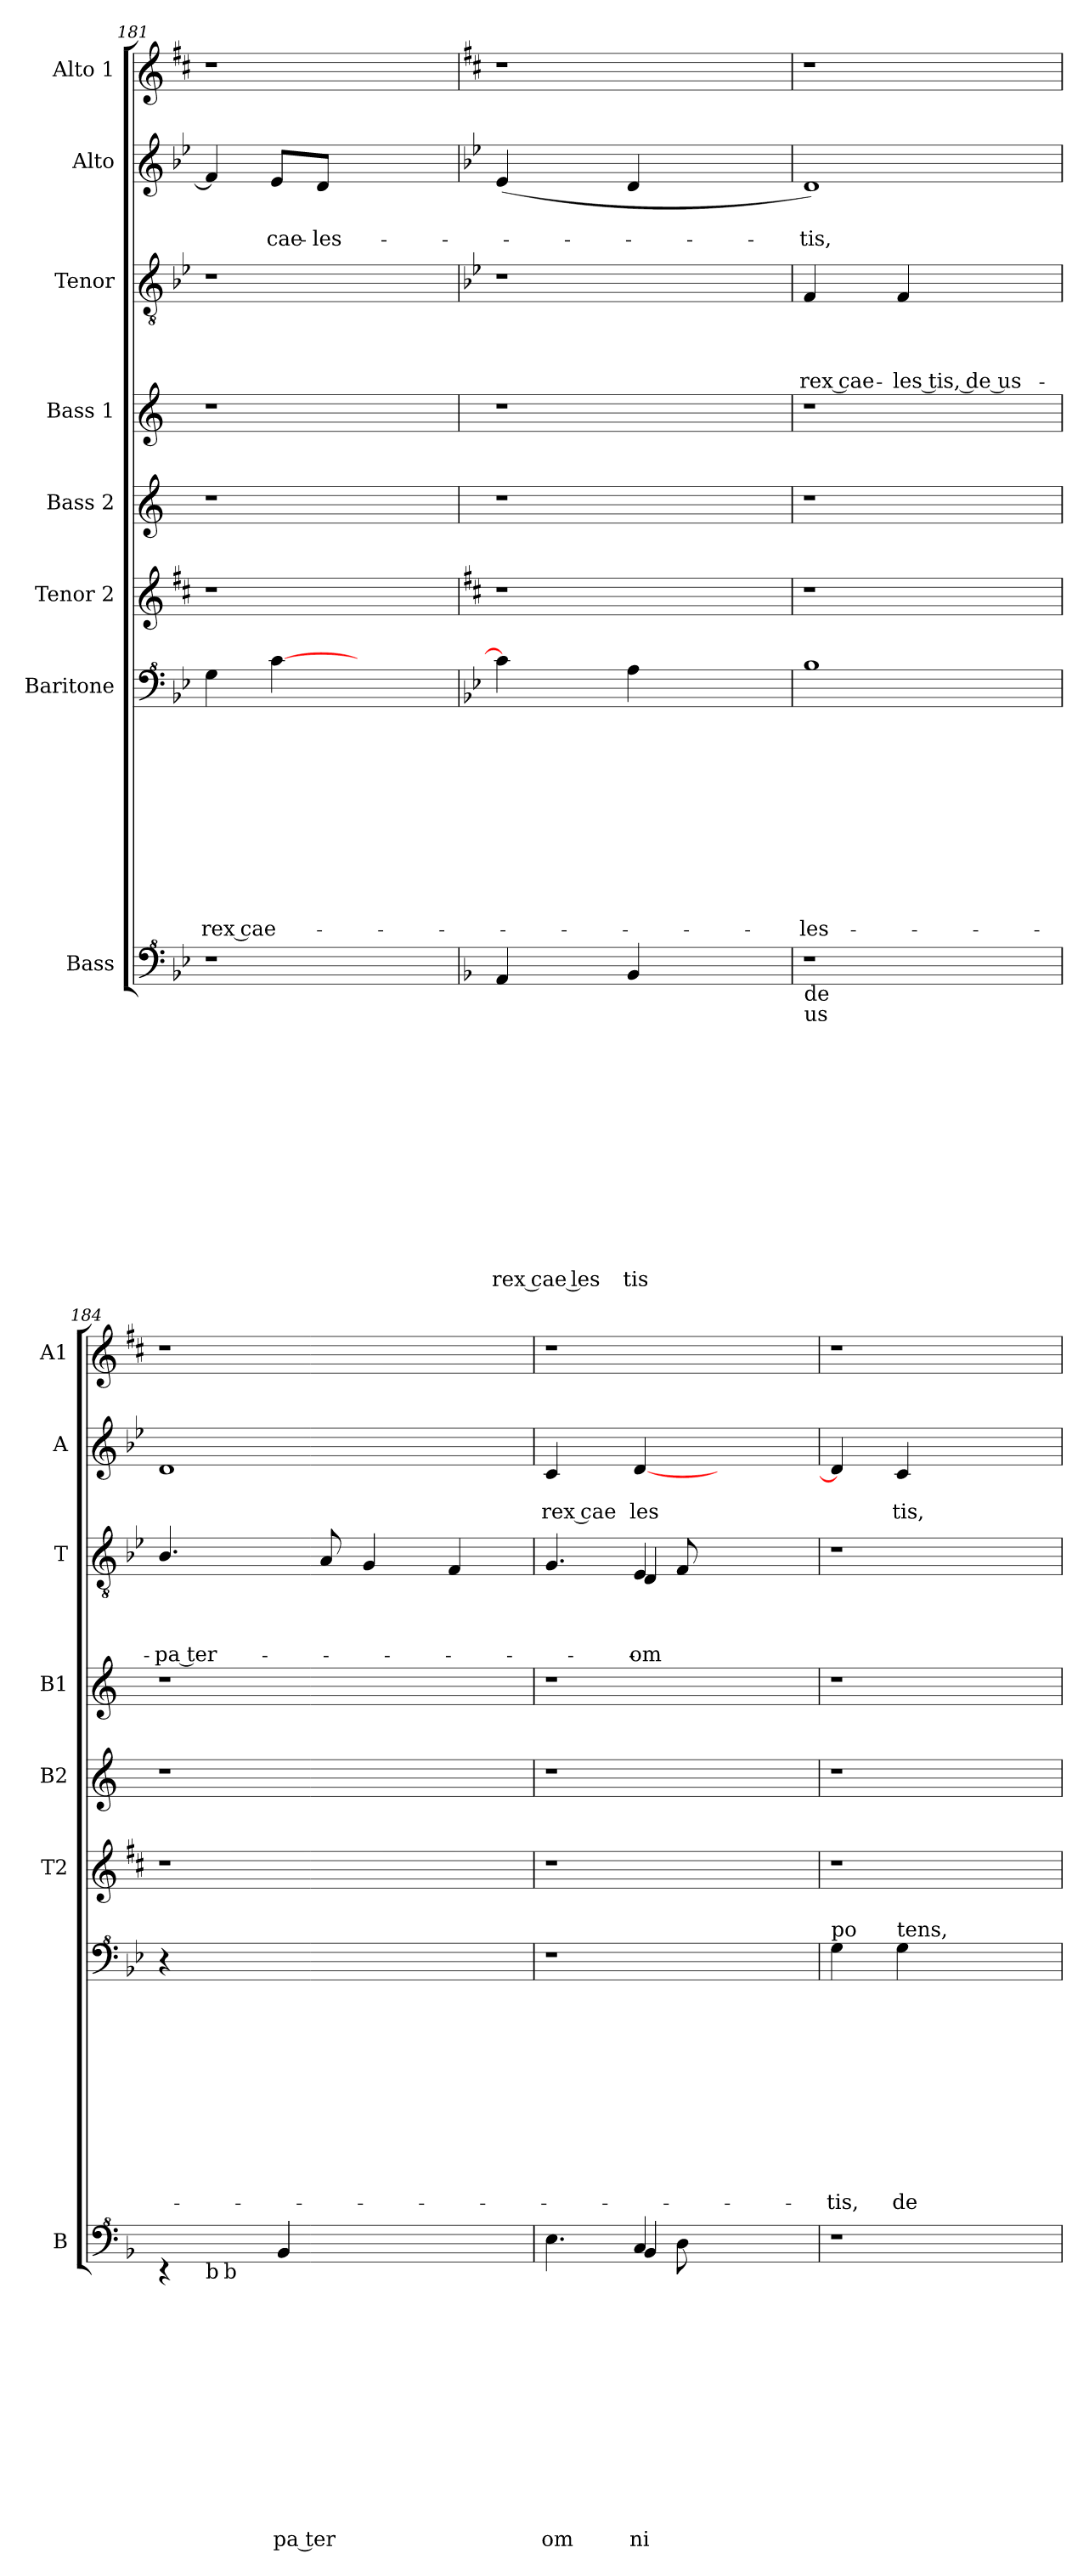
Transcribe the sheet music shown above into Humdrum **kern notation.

**kern	**text	**text	**text	**text	**text	**text	**text	**text	**text	**text	**text	**text	**text	**kern	**text	**text	**text	**text	**text	**text	**text	**text	**text	**text	**text	**kern	**kern	**kern	**kern	**text	**text	**text	**text	**kern	**text	**text	**kern
*part8	*part8	*part8	*part8	*part8	*part8	*part8	*part8	*part8	*part8	*part8	*part8	*part8	*part8	*part7	*part7	*part7	*part7	*part7	*part7	*part7	*part7	*part7	*part7	*part7	*part7	*part6	*part5	*part4	*part3	*part3	*part3	*part3	*part3	*part2	*part2	*part2	*part1
*staff8	*staff8	*staff8	*staff8	*staff8	*staff8	*staff8	*staff8	*staff8	*staff8	*staff8	*staff8	*staff8	*staff8	*staff7	*staff7	*staff7	*staff7	*staff7	*staff7	*staff7	*staff7	*staff7	*staff7	*staff7	*staff7	*staff6	*staff5	*staff4	*staff3	*staff3	*staff3	*staff3	*staff3	*staff2	*staff2	*staff2	*staff1
*I"Bass	*	*	*	*	*	*	*	*	*	*	*	*	*	*I"Baritone	*	*	*	*	*	*	*	*	*	*	*	*I"Tenor 2	*I"Bass 2	*I"Bass 1	*I"Tenor	*	*	*	*	*I"Alto	*	*	*I"Alto 1
*I'B	*	*	*	*	*	*	*	*	*	*	*	*	*	*	*	*	*	*	*	*	*	*	*	*	*	*I'T2	*I'B2	*I'B1	*I'T	*	*	*	*	*I'A	*	*	*I'A1
*clefF^4	*	*	*	*	*	*	*	*	*	*	*	*	*	*clefF^4	*	*	*	*	*	*	*	*	*	*	*	*clefG2	*clefG2	*clefG2	*clefGv2	*	*	*	*	*clefG2	*	*	*clefG2
*	*	*	*	*	*	*	*	*	*	*	*	*	*	*	*	*	*	*	*	*	*	*	*	*	*	*ITrd1c2	*	*	*ITrd1c2	*	*	*	*	*ITrd1c2	*	*	*ITrd1c2
*k[b-e-]	*	*	*	*	*	*	*	*	*	*	*	*	*	*k[b-e-]	*	*	*	*	*	*	*	*	*	*	*	*k[]	*k[]	*k[]	*k[b-e-a-d-]	*	*	*	*	*k[b-e-a-d-]	*	*	*k[]
*B-:	*	*	*	*	*	*	*	*	*	*	*	*	*	*B-:	*	*	*	*	*	*	*	*	*	*	*	*C:	*C:	*C:	*A-:	*	*	*	*	*A-:	*	*	*C:
=181	=181	=181	=181	=181	=181	=181	=181	=181	=181	=181	=181	=181	=181	=181	=181	=181	=181	=181	=181	=181	=181	=181	=181	=181	=181	=181	=181	=181	=181	=181	=181	=181	=181	=181	=181	=181	=181
!	!	!	!	!	!	!	!	!	!	!	!	!	!	!	!	!	!	!	!	!	!	!	!	!	!LO:LY:b	!	!	!	!	!	!	!	!	!	!	!	!
1r	.	.	.	.	.	.	.	.	.	.	.	.	.	4g\	.	.	.	.	.	.	.	.	.	.	rex cae-	1r	1r	1r	1r	.	.	.	.	4e-/]	.	.	1r
!	!	!	!	!	!	!	!	!	!	!	!	!	!	!	!	!	!	!	!	!	!	!	!	!	!	!	!	!	!	!	!	!	!	!	!	!LO:LY:b	!
.	.	.	.	.	.	.	.	.	.	.	.	.	.	[>4cc\	.	.	.	.	.	.	.	.	.	.	.	.	.	.	.	.	.	.	.	8d-/L	.	cae-	.
!	!	!	!	!	!	!	!	!	!	!	!	!	!	!	!	!	!	!	!	!	!	!	!	!	!	!	!	!	!	!	!	!	!	!	!	!LO:LY:b	!
.	.	.	.	.	.	.	.	.	.	.	.	.	.	.	.	.	.	.	.	.	.	.	.	.	.	.	.	.	.	.	.	.	.	8c/J	.	-les-	.
.	.	.	.	.	.	.	.	.	.	.	.	.	.	2ryy	.	.	.	.	.	.	.	.	.	.	.	.	.	.	.	.	.	.	.	2ryy	.	.	.
=182	=182	=182	=182	=182	=182	=182	=182	=182	=182	=182	=182	=182	=182	=182	=182	=182	=182	=182	=182	=182	=182	=182	=182	=182	=182	=182	=182	=182	=182	=182	=182	=182	=182	=182	=182	=182	=182
*k[b-]	*	*	*	*	*	*	*	*	*	*	*	*	*	*	*	*	*	*	*	*	*	*	*	*	*	*	*	*	*	*	*	*	*	*	*	*	*
*F:	*	*	*	*	*	*	*	*	*	*	*	*	*	*	*	*	*	*	*	*	*	*	*	*	*	*	*	*	*	*	*	*	*	*	*	*	*
!	!	!	!	!	!	!	!	!	!	!	!	!	!LO:LY:b:rj	!	!	!	!	!	!	!	!	!	!	!	!	!	!	!	!	!	!	!	!	!	!	!	!
4A/	.	.	.	.	.	.	.	.	.	.	.	.	rex cae les	4cc\]	.	.	.	.	.	.	.	.	.	.	.	1r	1r	1r	1r	.	.	.	.	(<4d-/	.	.	1r
!	!	!	!	!	!	!	!	!	!	!	!	!	!LO:LY:b	!	!	!	!	!	!	!	!	!	!	!	!	!	!	!	!	!	!	!	!	!	!	!	!
4B-/	.	.	.	.	.	.	.	.	.	.	.	.	tis	4a\	.	.	.	.	.	.	.	.	.	.	.	.	.	.	.	.	.	.	.	4c/	.	.	.
2ryy	.	.	.	.	.	.	.	.	.	.	.	.	.	2ryy	.	.	.	.	.	.	.	.	.	.	.	.	.	.	.	.	.	.	.	2ryy	.	.	.
=183	=183	=183	=183	=183	=183	=183	=183	=183	=183	=183	=183	=183	=183	=183	=183	=183	=183	=183	=183	=183	=183	=183	=183	=183	=183	=183	=183	=183	=183	=183	=183	=183	=183	=183	=183	=183	=183
!LO:TX:b:t=de	!	!	!	!	!	!	!	!	!	!	!	!	!	!	!	!	!	!	!	!	!	!	!	!	!	!	!	!	!	!	!	!	!	!	!	!	!
!LO:TX:b:t=us	!	!	!	!	!	!	!	!	!	!	!	!	!	!	!	!	!	!	!	!	!	!	!	!	!	!	!	!	!	!	!	!	!	!	!	!	!
!	!	!	!	!	!	!	!	!	!	!	!	!	!	!	!	!	!	!	!	!	!	!	!	!	!LO:LY:b	!	!	!	!	!	!	!	!LO:LY:b:rj	!	!	!LO:LY:b	!
1r	.	.	.	.	.	.	.	.	.	.	.	.	.	1b-	.	.	.	.	.	.	.	.	.	.	-les-	1r	1r	1r	4E-/	.	.	.	rex cae-	1c)	.	-tis,	1r
!	!	!	!	!	!	!	!	!	!	!	!	!	!	!	!	!	!	!	!	!	!	!	!	!	!	!	!	!	!	!	!	!	!LO:LY:b	!	!	!	!
.	.	.	.	.	.	.	.	.	.	.	.	.	.	.	.	.	.	.	.	.	.	.	.	.	.	.	.	.	4E-/	.	.	.	-les tis, de us-	.	.	.	.
.	.	.	.	.	.	.	.	.	.	.	.	.	.	.	.	.	.	.	.	.	.	.	.	.	.	.	.	.	2ryy	.	.	.	.	.	.	.	.
!!LO:LB:g=z
=184	=184	=184	=184	=184	=184	=184	=184	=184	=184	=184	=184	=184	=184	=184	=184	=184	=184	=184	=184	=184	=184	=184	=184	=184	=184	=184	=184	=184	=184	=184	=184	=184	=184	=184	=184	=184	=184
*^	*	*	*	*	*	*	*	*	*	*	*	*	*	*	*	*	*	*	*	*	*	*	*	*	*	*	*	*	*	*	*	*	*	*	*	*	*
*	*^	*	*	*	*	*	*	*	*	*	*	*	*	*	*	*	*	*	*	*	*	*	*	*	*	*	*	*	*	*	*	*	*	*	*	*	*	*
!	!	!	!	!	!	!	!	!	!	!	!	!	!	!	!	!	!	!	!	!	!	!	!	!	!	!	!	!	!	!	!	!	!	!	!LO:LY:b	!	!	!	!
16ryy	4rE	4ryy	.	.	.	.	.	.	.	.	.	.	.	.	.	4r	.	.	.	.	.	.	.	.	.	.	.	1r	1r	1r	4.A-/	.	.	.	-pa ter-	1c	.	.	1r
32ryy	.	.	.	.	.	.	.	.	.	.	.	.	.	.	.	.	.	.	.	.	.	.	.	.	.	.	.	.	.	.	.	.	.	.	.	.	.	.	.
!LO:TX:b:t=b	!	!	!	!	!	!	!	!	!	!	!	!	!	!	!	!	!	!	!	!	!	!	!	!	!	!	!	!	!	!	!	!	!	!	!	!	!	!	!
32ryy	.	.	.	.	.	.	.	.	.	.	.	.	.	.	.	.	.	.	.	.	.	.	.	.	.	.	.	.	.	.	.	.	.	.	.	.	.	.	.
!LO:TX:b:t=b	!	!	!	!	!	!	!	!	!	!	!	!	!	!	!	!	!	!	!	!	!	!	!	!	!	!	!	!	!	!	!	!	!	!	!	!	!	!	!
32ryy	.	.	.	.	.	.	.	.	.	.	.	.	.	.	.	.	.	.	.	.	.	.	.	.	.	.	.	.	.	.	.	.	.	.	.	.	.	.	.
2ryy	.	.	.	.	.	.	.	.	.	.	.	.	.	.	.	.	.	.	.	.	.	.	.	.	.	.	.	.	.	.	.	.	.	.	.	.	.	.	.
!	!	!	!	!	!	!	!	!	!	!	!	!	!	!	!LO:LY:b	!	!	!	!	!	!	!	!	!	!	!	!	!	!	!	!	!	!	!	!	!	!	!	!
.	4B-/	4B-/	.	.	.	.	.	.	.	.	.	.	.	.	pa ter	2.ryy	.	.	.	.	.	.	.	.	.	.	.	.	.	.	.	.	.	.	.	.	.	.	.
.	.	.	.	.	.	.	.	.	.	.	.	.	.	.	.	.	.	.	.	.	.	.	.	.	.	.	.	.	.	.	8G/	.	.	.	.	.	.	.	.
.	2ryy	2ryy	.	.	.	.	.	.	.	.	.	.	.	.	.	.	.	.	.	.	.	.	.	.	.	.	.	.	.	.	4F/	.	.	.	.	.	.	.	.
4ryy	.	.	.	.	.	.	.	.	.	.	.	.	.	.	.	.	.	.	.	.	.	.	.	.	.	.	.	.	.	.	.	.	.	.	.	.	.	.	.
.	.	.	.	.	.	.	.	.	.	.	.	.	.	.	.	.	.	.	.	.	.	.	.	.	.	.	.	.	.	.	4E-/	.	.	.	.	.	.	.	.
16.ryy	.	.	.	.	.	.	.	.	.	.	.	.	.	.	.	.	.	.	.	.	.	.	.	.	.	.	.	.	.	.	.	.	.	.	.	.	.	.	.
=185	=185	=185	=185	=185	=185	=185	=185	=185	=185	=185	=185	=185	=185	=185	=185	=185	=185	=185	=185	=185	=185	=185	=185	=185	=185	=185	=185	=185	=185	=185	=185	=185	=185	=185	=185	=185	=185	=185	=185
!	!	!	!	!	!	!	!	!	!	!	!	!	!	!	!LO:LY:b	!	!	!	!	!	!	!	!	!	!	!	!	!	!	!	!	!	!	!	!	!	!	!LO:LY:b:rj	!
*	*	*	*	*	*	*	*	*	*	*	*	*	*	*	*	*	*	*	*	*	*	*	*	*	*	*	*	*	*	*	*^	*	*	*	*	*	*	*	*
*	*	*	*	*	*	*	*	*	*	*	*	*	*	*	*	*	*	*	*	*	*	*	*	*	*	*	*	*	*	*	*	*^	*	*	*	*	*	*	*	*
4.e\	4ryy	4ryy	.	.	.	.	.	.	.	.	.	.	.	.	om	1r	.	.	.	.	.	.	.	.	.	.	.	1r	1r	1r	4.F/	4ryy	4ryy	.	.	.	.	4B-/	.	rex cae	1r
!	!	!	!	!	!	!	!	!	!	!	!	!	!	!	!LO:LY:b	!	!	!	!	!	!	!	!	!	!	!	!	!	!	!	!	!	!	!	!	!	!LO:LY:b	!	!	!LO:LY:b	!
.	4c/	4B-/	.	.	.	.	.	.	.	.	.	.	.	.	ni	.	.	.	.	.	.	.	.	.	.	.	.	.	.	.	.	4D-/	4C/	.	.	.	-om-	[<4c/	.	les	.
8d\	.	.	.	.	.	.	.	.	.	.	.	.	.	.	.	.	.	.	.	.	.	.	.	.	.	.	.	.	.	.	8E-/	.	.	.	.	.	.	.	.	.	.
2ryy	2ryy	2ryy	.	.	.	.	.	.	.	.	.	.	.	.	.	.	.	.	.	.	.	.	.	.	.	.	.	.	.	.	2ryy	2ryy	2ryy	.	.	.	.	2ryy	.	.	.
=186	=186	=186	=186	=186	=186	=186	=186	=186	=186	=186	=186	=186	=186	=186	=186	=186	=186	=186	=186	=186	=186	=186	=186	=186	=186	=186	=186	=186	=186	=186	=186	=186	=186	=186	=186	=186	=186	=186	=186	=186	=186
!	!	!	!	!	!	!	!	!	!	!	!	!	!	!	!	!LO:TX:a:t=po	!	!	!	!	!	!	!	!	!	!	!	!	!	!	!	!	!	!	!	!	!	!	!	!	!
!	!	!	!	!	!	!	!	!	!	!	!	!	!	!	!	!	!	!	!	!	!	!	!	!	!	!	!LO:LY:b:rj	!	!	!	!	!	!	!	!	!	!	!	!	!	!
*v	*v	*v	*	*	*	*	*	*	*	*	*	*	*	*	*	*	*	*	*	*	*	*	*	*	*	*	*	*	*	*	*v	*v	*v	*	*	*	*	*	*	*	*
1r	.	.	.	.	.	.	.	.	.	.	.	.	.	4g\	.	.	.	.	.	.	.	.	.	.	-tis,	1r	1r	1r	1r	.	.	.	.	4c/]	.	.	1r
!	!	!	!	!	!	!	!	!	!	!	!	!	!	!LO:TX:a:t=tens,	!	!	!	!	!	!	!	!	!	!	!	!	!	!	!	!	!	!	!	!	!	!	!
!	!	!	!	!	!	!	!	!	!	!	!	!	!	!	!	!	!	!	!	!	!	!	!	!	!LO:LY:b	!	!	!	!	!	!	!	!	!	!	!LO:LY:b	!
.	.	.	.	.	.	.	.	.	.	.	.	.	.	4g\	.	.	.	.	.	.	.	.	.	.	de	.	.	.	.	.	.	.	.	4B-/	.	tis,	.
.	.	.	.	.	.	.	.	.	.	.	.	.	.	2ryy	.	.	.	.	.	.	.	.	.	.	.	.	.	.	.	.	.	.	.	2ryy	.	.	.
=	=	=	=	=	=	=	=	=	=	=	=	=	=	=	=	=	=	=	=	=	=	=	=	=	=	=	=	=	=	=	=	=	=	=	=	=	=
*-	*-	*-	*-	*-	*-	*-	*-	*-	*-	*-	*-	*-	*-	*-	*-	*-	*-	*-	*-	*-	*-	*-	*-	*-	*-	*-	*-	*-	*-	*-	*-	*-	*-	*-	*-	*-	*-
